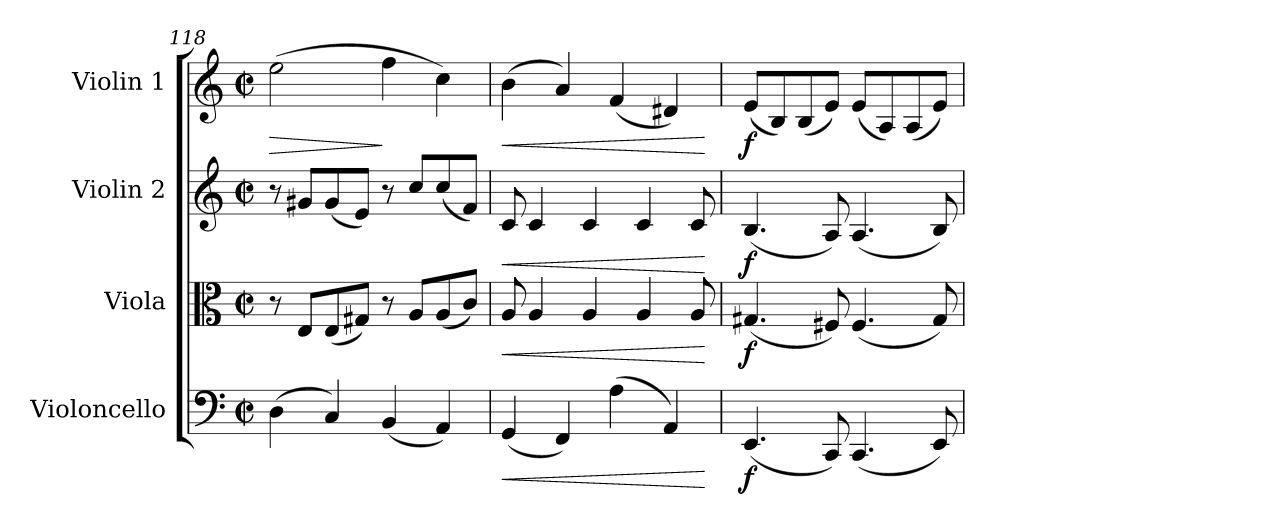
**kern	**dynam	**kern	**dynam	**kern	**dynam	**kern	**dynam
*part4	*part4	*part3	*part3	*part2	*part2	*part1	*part1
*staff4	*staff4	*staff3	*staff3	*staff2	*staff2	*staff1	*staff1
*I"Violoncello	*	*I"Viola	*	*I"Violin 2	*	*I"Violin 1	*
*I'Vc	*	*I'Vla	*	*I'Vln	*	*I'Vln	*
!!LO:LB:g=z
*clefF4	*	*clefC3	*	*clefG2	*	*clefG2	*
*k[]	*	*k[]	*	*k[]	*	*k[]	*
*M2/2	*	*M2/2	*	*M2/2	*	*M2/2	*
*met(c|)	*	*met(c|)	*	*met(c|)	*	*met(c|)	*
=118	=118	=118	=118	=118	=118	=118	=118
!	!	!	!	!	!	!	!LO:HP:b
(4D\	.	8r	.	8r	.	(2ee\	>
.	.	8E/L	.	8g#X/L	.	.	.
4C/)	.	(8E/	.	(8g#/	.	.	.
.	.	8G#X/J)	.	8e/J)	.	.	.
(4BB/	.	8r	.	8r	.	4ff\	]
.	.	8A/L	.	8cc/L	.	.	.
4AA/)	.	(8A/	.	(8cc/	.	4cc\)	.
.	.	8c/J)	.	8f/J)	.	.	.
=119	=119	=119	=119	=119	=119	=119	=119
!	!LO:HP:b	!	!LO:HP:b	!	!LO:HP:b	!	!LO:HP:b
(4GG/	<	8A/	<	8c/	<	(4b\	<
.	.	4A/	.	4c/	.	.	.
4FF/)	.	.	.	.	.	4a/)	.
.	.	4A/	.	4c/	.	.	.
(4A\	.	.	.	.	.	(4f/	.
.	.	4A/	.	4c/	.	.	.
4AA/)	.	.	.	.	.	4d#X/)	.
.	.	8A/	.	8c/	.	.	.
.	[	.	[	.	[	.	[
!!LO:LB:g=z
=120	=120	=120	=120	=120	=120	=120	=120
!	!LO:DY:b	!	!LO:DY:b	!	!LO:DY:b	!	!LO:DY:b
(4.EE/	f	(4.G#X/	f	(4.B/	f	(8e/L	f
.	.	.	.	.	.	8B/)	.
.	.	.	.	.	.	(8B/	.
8CC/)	.	8F#X/)	.	8A/)	.	8e/J)	.
(4.CC/	.	(4.F#/	.	(4.A/	.	(8e/L	.
.	.	.	.	.	.	8A/)	.
.	.	.	.	.	.	(8A/	.
8EE/)	.	8G#/)	.	8B/)	.	8e/J)	.
=	=	=	=	=	=	=	=
*-	*-	*-	*-	*-	*-	*-	*-
